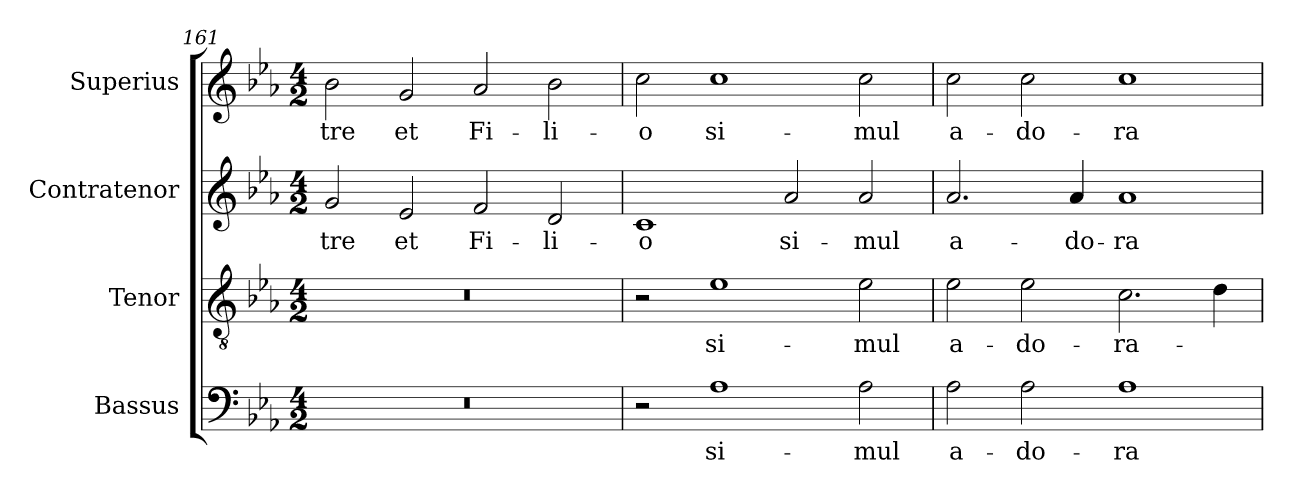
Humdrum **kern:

**kern	**text	**kern	**text	**kern	**text	**kern	**text
*part4	*part4	*part3	*part3	*part2	*part2	*part1	*part1
*staff4	*staff4	*staff3	*staff3	*staff2	*staff2	*staff1	*staff1
*I"Bassus	*	*I"Tenor	*	*I"Contratenor	*	*I"Superius	*
*I'B.	*	*I'T.	*	*	*	*	*
!!LO:PB:g=z
*clefF4	*	*clefGv2	*	*clefG2	*	*clefG2	*
*	*	*ITrd7c12	*	*ITrd7c12	*	*	*
*k[b-e-a-]	*	*k[b-e-a-]	*	*k[b-e-a-]	*	*k[b-e-a-]	*
*E-:	*	*E-:	*	*E-:	*	*E-:	*
*M4/2	*	*M4/2	*	*M4/2	*	*M4/2	*
=161	=161	=161	=161	=161	=161	=161	=161
!LO:N:vis=1	!	!LO:N:vis=1	!	!	!	!	!
!	!	!	!	!	!LO:LY:b:color=#000000	!	!
!	!	!	!	!	!	!	!LO:LY:b:color=#000000
0r	.	0r	.	2Gi/	-tre	2b-i\	-tre
!	!	!	!	!	!LO:LY:b:color=#000000	!	!
!	!	!	!	!	!	!	!LO:LY:b:color=#000000
.	.	.	.	2E-i/	et	2gi/	et
!	!	!	!	!	!LO:LY:b:color=#000000	!	!
!	!	!	!	!	!	!	!LO:LY:b:color=#000000
.	.	.	.	2Fi/	Fi-	2a-i/	Fi-
!	!	!	!	!	!LO:LY:b:color=#000000	!	!
!	!	!	!	!	!	!	!LO:LY:b:color=#000000
.	.	.	.	2Di/	-li-	2b-i\	-li-
=162	=162	=162	=162	=162	=162	=162	=162
!	!	!	!	!	!LO:LY:b:color=#000000	!	!
!	!	!	!	!	!	!	!LO:LY:b:color=#000000
2r	.	2r	.	1Ci	-o	2cci\	-o
!	!LO:LY:b:color=#000000	!	!	!	!	!	!
!	!	!	!LO:LY:b:color=#000000	!	!	!	!
!	!	!	!	!	!	!	!LO:LY:b:color=#000000
1A-i	si-	1E-i	si-	.	.	1cci	si-
!	!	!	!	!	!LO:LY:b:color=#000000	!	!
.	.	.	.	2A-i/	si-	.	.
!	!LO:LY:b:color=#000000	!	!	!	!	!	!
!	!	!	!LO:LY:b:color=#000000	!	!	!	!
!	!	!	!	!	!LO:LY:b:color=#000000	!	!
!	!	!	!	!	!	!	!LO:LY:b:color=#000000
2A-i\	-mul	2E-i\	-mul	2A-i/	-mul	2cci\	-mul
=163	=163	=163	=163	=163	=163	=163	=163
!	!LO:LY:b:color=#000000	!	!	!	!	!	!
!	!	!	!LO:LY:b:color=#000000	!	!	!	!
!	!	!	!	!	!LO:LY:b:color=#000000	!	!
!	!	!	!	!	!	!	!LO:LY:b:color=#000000
2A-i\	a-	2E-i\	a-	2.A-i/	a-	2cci\	a-
!	!LO:LY:b:color=#000000	!	!	!	!	!	!
!	!	!	!LO:LY:b:color=#000000	!	!	!	!
!	!	!	!	!	!	!	!LO:LY:b:color=#000000
2A-i\	-do-	2E-i\	-do-	.	.	2cci\	-do-
!	!	!	!	!	!LO:LY:b:color=#000000	!	!
.	.	.	.	4A-i/	-do-	.	.
!	!LO:LY:b:color=#000000	!	!	!	!	!	!
!	!	!	!LO:LY:b:color=#000000	!	!	!	!
!	!	!	!	!	!LO:LY:b:color=#000000	!	!
!	!	!	!	!	!	!	!LO:LY:b:color=#000000
1A-i	-ra-	2.Ci\	-ra-	1A-i	-ra-	1cci	-ra-
.	.	4Di\	.	.	.	.	.
=	=	=	=	=	=	=	=
*-	*-	*-	*-	*-	*-	*-	*-
